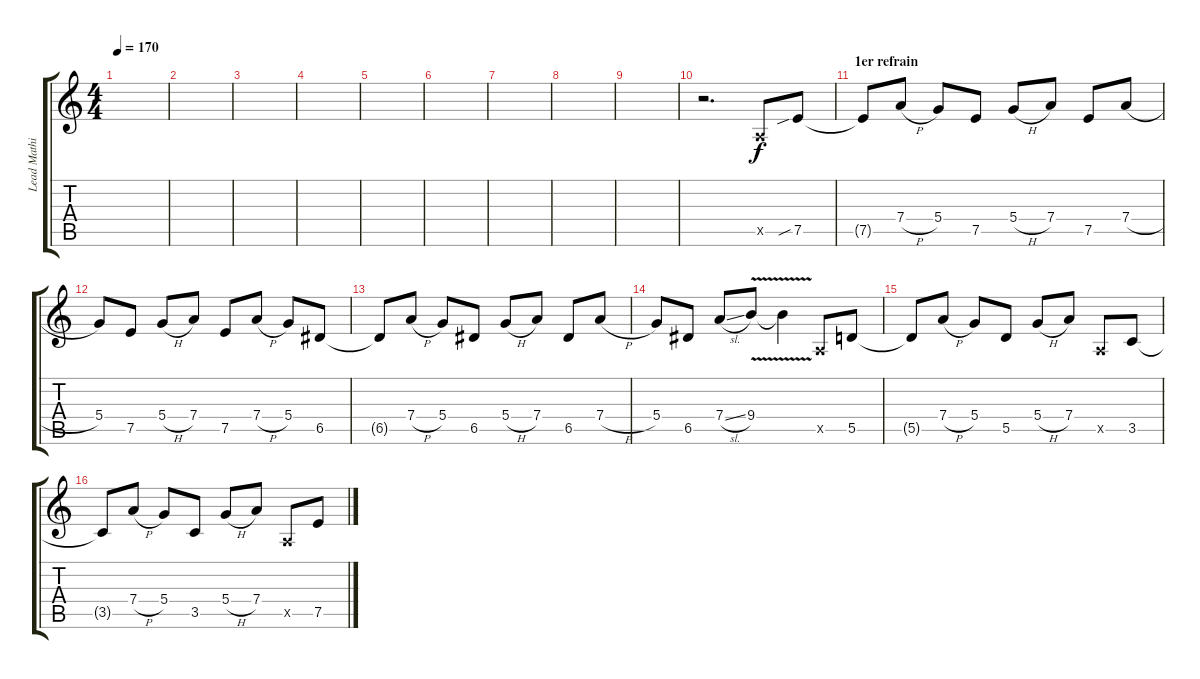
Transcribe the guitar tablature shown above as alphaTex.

\track ("Lead Mathieu" "Lead Mathi") {instrument distortionguitar}
\staff {score tabs}
\tuning (E4 B3 G3 D3 A2 E2) {hide}
\ts (4 4)
\tempo 170
\clef g2
\ks c
|
|
|
|
|
|
|
|
|
r.2{d} 0.5{x}.8 7.5{sib}.8 |
\section ("" "1er refrain")
7.5{t}.8 7.4{h}.8 5.4.8 7.5.8 5.4{h}.8 7.4.8 7.5.8 7.4{h}.8 |
5.4.8 7.5.8 5.4{h}.8 7.4.8 7.5.8 7.4{h}.8 5.4.8 6.5.8 |
6.5{t}.8 7.4{h}.8 5.4.8 6.5.8 5.4{h}.8 7.4.8 6.5.8 7.4{h}.8 |
5.4.8 6.5.8 7.4{sl}.8 9.4{v}.8 9.4{t}.4 0.5{x}.8 5.5.8 |
5.5{t}.8 7.4{h}.8 5.4.8 5.5.8 5.4{h}.8 7.4.8 0.5{x}.8 3.5.8 |
3.5{t}.8 7.4{h}.8 5.4.8 3.5.8 5.4{h}.8 7.4.8 0.5{x}.8 7.5.8
